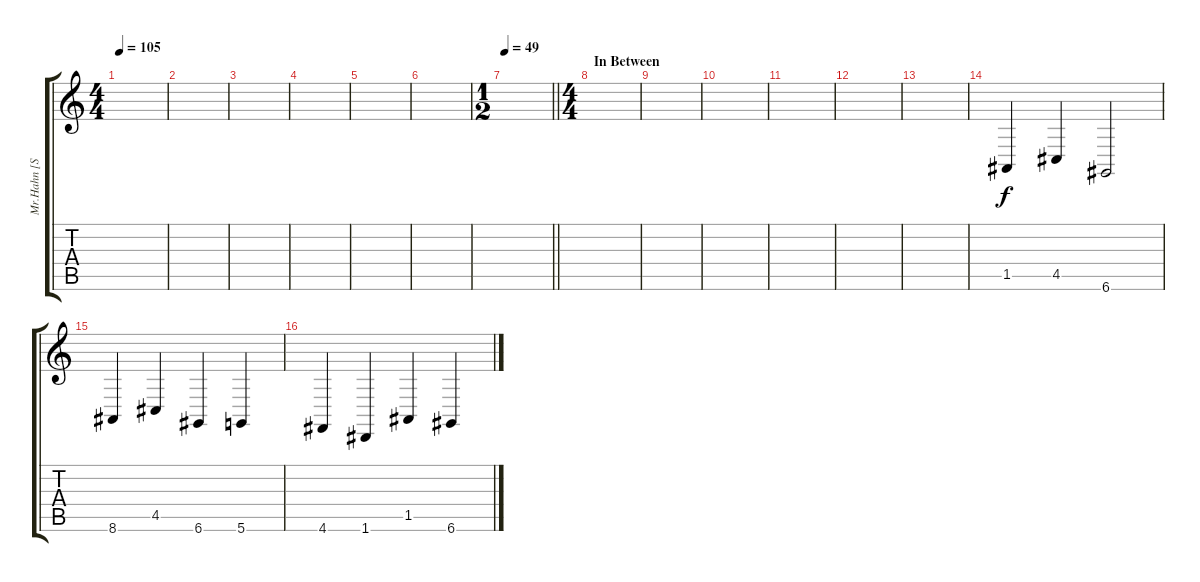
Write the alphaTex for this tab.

\track ("Mr.Hahn [Sampler1]" "Mr.Hahn [S") {instrument fx6goblins}
\staff {score tabs}
\tuning (E4 B3 G3 D3 A2 D2) {hide}
\ts (4 4)
\tempo 105
\clef g2
\ks c
|
|
|
|
|
|
\ts (1 2)
\tempo 49
\barLineRight lightlight
|
\ts (4 4)
\section ("" "In Between")
|
|
|
|
|
|
1.5.4 4.5.4 6.6.2 |
8.6.4 4.5.4 6.6.4 5.6.4 |
4.6.4 1.6.4 1.5.4 6.6.4
